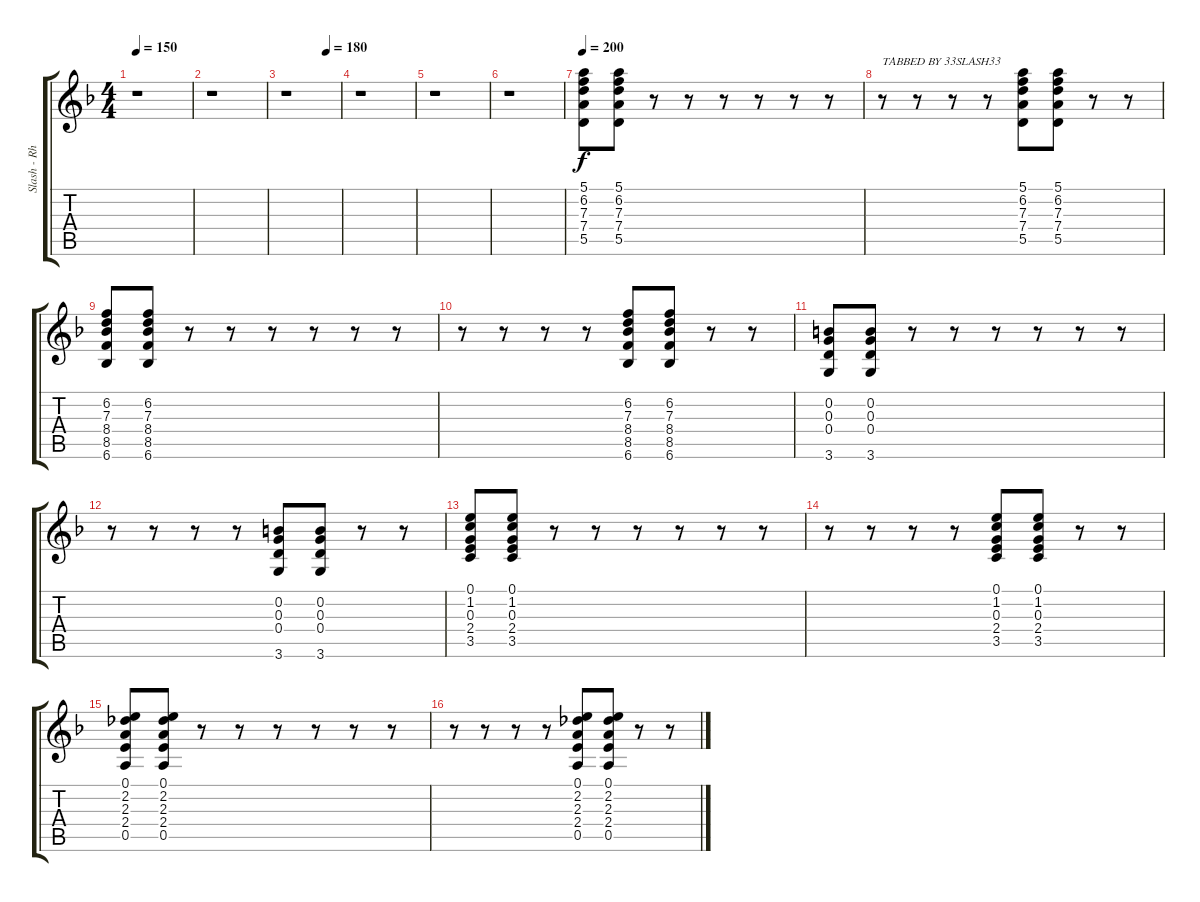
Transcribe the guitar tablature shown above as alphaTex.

\track ("Slash - Rhythm Guitar" "Slash - Rh") {instrument distortionguitar}
\staff {score tabs}
\tuning (E4 B3 G3 D3 A2 E2) {hide}
\ts (4 4)
\tempo 150
\clef g2
\ks dminor
r.1{dy f} |
r.1 |
\tempo (180 0.75)
r.1 |
r.1 |
r.1 |
r.1 |
\tempo 200
(5.1 6.2 7.3 7.4 5.5).8 (5.1 6.2 7.3 7.4 5.5).8 r.8 r.8 r.8 r.8 r.8 r.8 |
r.8{txt "TABBED BY 33SLASH33"} r.8 r.8 r.8 (5.1 6.2 7.3 7.4 5.5).8 (5.1 6.2 7.3 7.4 5.5).8 r.8 r.8 |
(6.2 7.3 8.4 8.5 6.6).8 (6.2 7.3 8.4 8.5 6.6).8 r.8 r.8 r.8 r.8 r.8 r.8 |
r.8 r.8 r.8 r.8 (6.2 7.3 8.4 8.5 6.6).8 (6.2 7.3 8.4 8.5 6.6).8 r.8 r.8 |
(0.2 0.3 0.4 3.6).8 (0.2 0.3 0.4 3.6).8 r.8 r.8 r.8 r.8 r.8 r.8 |
r.8 r.8 r.8 r.8 (0.2 0.3 0.4 3.6).8 (0.2 0.3 0.4 3.6).8 r.8 r.8 |
(0.1 1.2 0.3 2.4 3.5).8 (0.1 1.2 0.3 2.4 3.5).8 r.8 r.8 r.8 r.8 r.8 r.8 |
r.8 r.8 r.8 r.8 (0.1 1.2 0.3 2.4 3.5).8 (0.1 1.2 0.3 2.4 3.5).8 r.8 r.8 |
(0.1 2.2 2.3 2.4 0.5).8 (0.1 2.2 2.3 2.4 0.5).8 r.8 r.8 r.8 r.8 r.8 r.8 |
r.8 r.8 r.8 r.8 (0.1 2.2 2.3 2.4 0.5).8 (0.1 2.2 2.3 2.4 0.5).8 r.8 r.8
